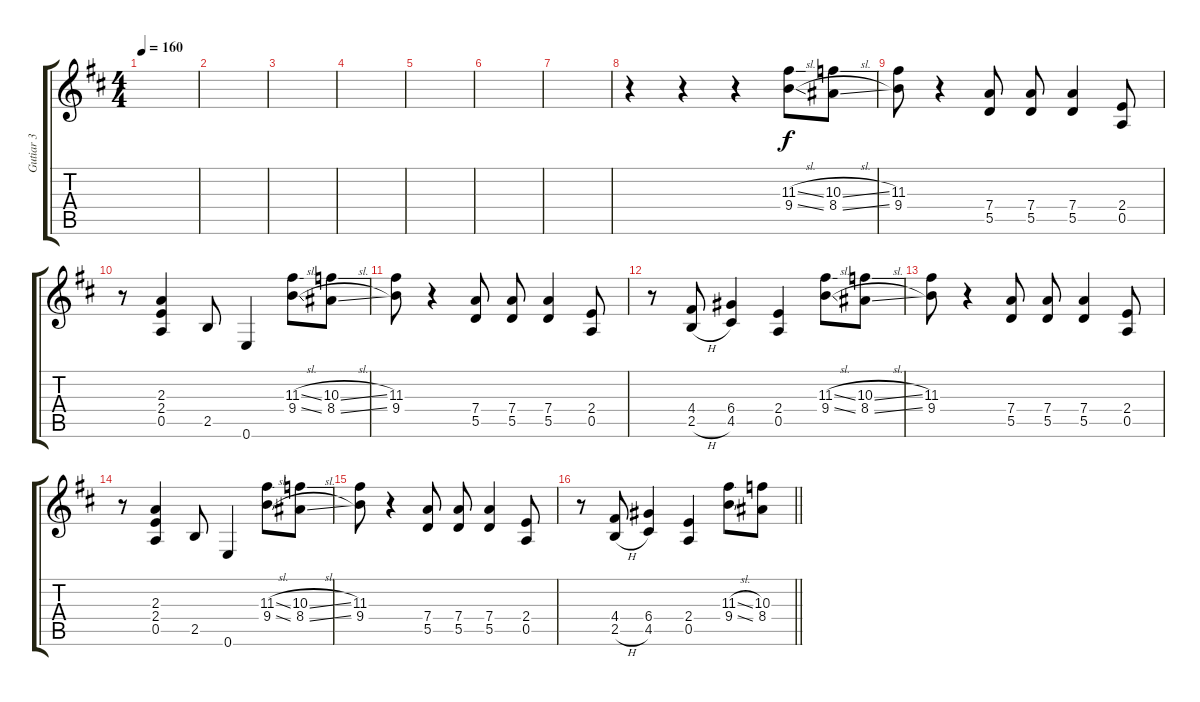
\track ("Gutiar 3" "Gutiar 3") {instrument distortionguitar}
\staff {score tabs}
\tuning (E4 B3 G3 D3 A2 E2) {hide}
\ts (4 4)
\tempo 160
\clef g2
\ks d
|
|
|
|
|
|
|
r.4 r.4 r.4 (11.3{sl} 9.4{sl}).8 (10.3{sl} 8.4{sl}).8 |
(11.3 9.4).8 r.4 (7.4 5.5).8 (7.4 5.5).8 (7.4 5.5).4 (2.4 0.5).8 |
r.8 (2.3 2.4 0.5).4 2.5.8 0.6.4 (11.3{sl} 9.4{sl}).8 (10.3{sl} 8.4{sl}).8 |
(11.3 9.4).8 r.4 (7.4 5.5).8 (7.4 5.5).8 (7.4 5.5).4 (2.4 0.5).8 |
r.8 (4.4 2.5{h}).8 (6.4 4.5).4 (2.4 0.5).4 (11.3{sl} 9.4{sl}).8 (10.3{sl} 8.4{sl}).8 |
(11.3 9.4).8 r.4 (7.4 5.5).8 (7.4 5.5).8 (7.4 5.5).4 (2.4 0.5).8 |
r.8 (2.3 2.4 0.5).4 2.5.8 0.6.4 (11.3{sl} 9.4{sl}).8 (10.3{sl} 8.4{sl}).8 |
(11.3 9.4).8 r.4 (7.4 5.5).8 (7.4 5.5).8 (7.4 5.5).4 (2.4 0.5).8 |
\barLineRight lightlight
r.8 (4.4 2.5{h}).8 (6.4 4.5).4 (2.4 0.5).4 (11.3{sl} 9.4{sl}).8 (10.3{sl} 8.4{sl}).8
